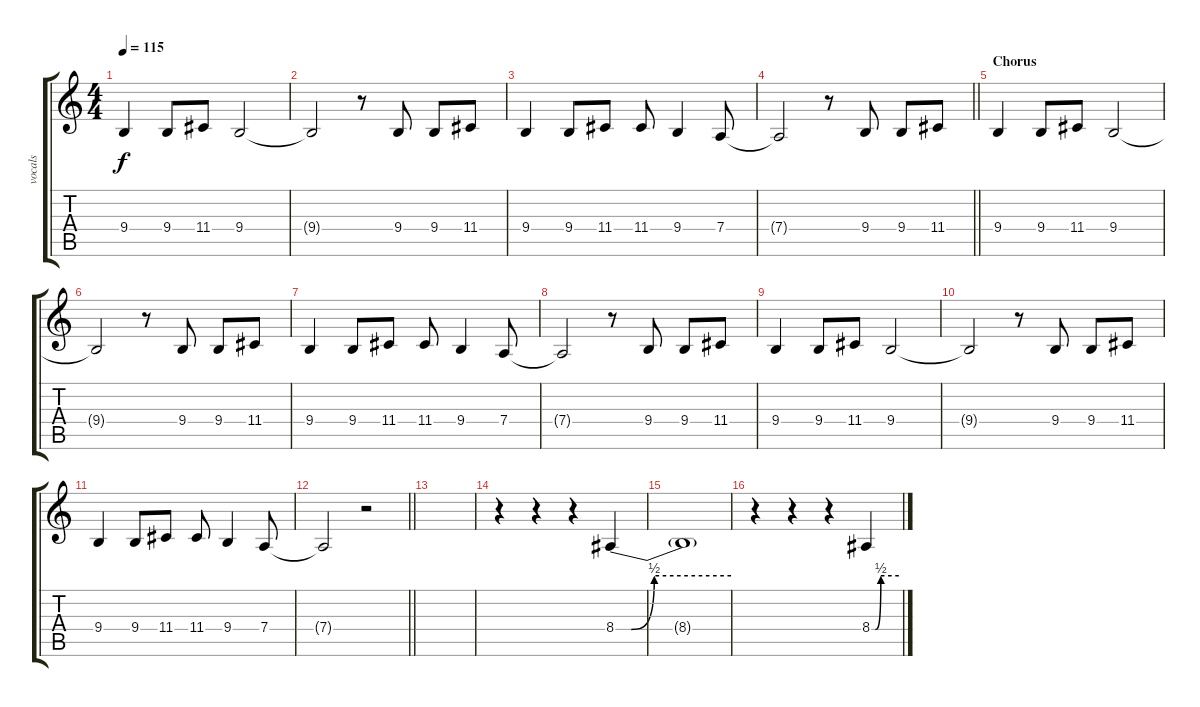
\track ("vocals" "vocals") {instrument lead2sawtooth}
\staff {score tabs}
\tuning (E4 B3 G3 D3 A2 E2) {hide}
\ts (4 4)
\tempo 115
\clef g2
\ks c
9.4.4{dy f} 9.4.8 11.4.8 9.4.2 |
9.4{t}.2 r.8 9.4.8 9.4.8 11.4.8 |
9.4.4 9.4.8 11.4.8 11.4.8 9.4.4 7.4.8 |
\barLineRight lightlight
7.4{t}.2 r.8 9.4.8 9.4.8 11.4.8 |
\section ("" "Chorus")
9.4.4 9.4.8 11.4.8 9.4.2 |
9.4{t}.2 r.8 9.4.8 9.4.8 11.4.8 |
9.4.4 9.4.8 11.4.8 11.4.8 9.4.4 7.4.8 |
7.4{t}.2 r.8 9.4.8 9.4.8 11.4.8 |
9.4.4 9.4.8 11.4.8 9.4.2 |
9.4{t}.2 r.8 9.4.8 9.4.8 11.4.8 |
9.4.4 9.4.8 11.4.8 11.4.8 9.4.4 7.4.8 |
\barLineRight lightlight
7.4{t}.2 r.2 |
|
r.4 r.4 r.4 8.4{be (custom 0 0 8 0 20 2 60 2)}.4 |
8.4{t}.1 |
r.4 r.4 r.4 8.4{be (custom 0 0 8 0 20 2 60 2)}.4
